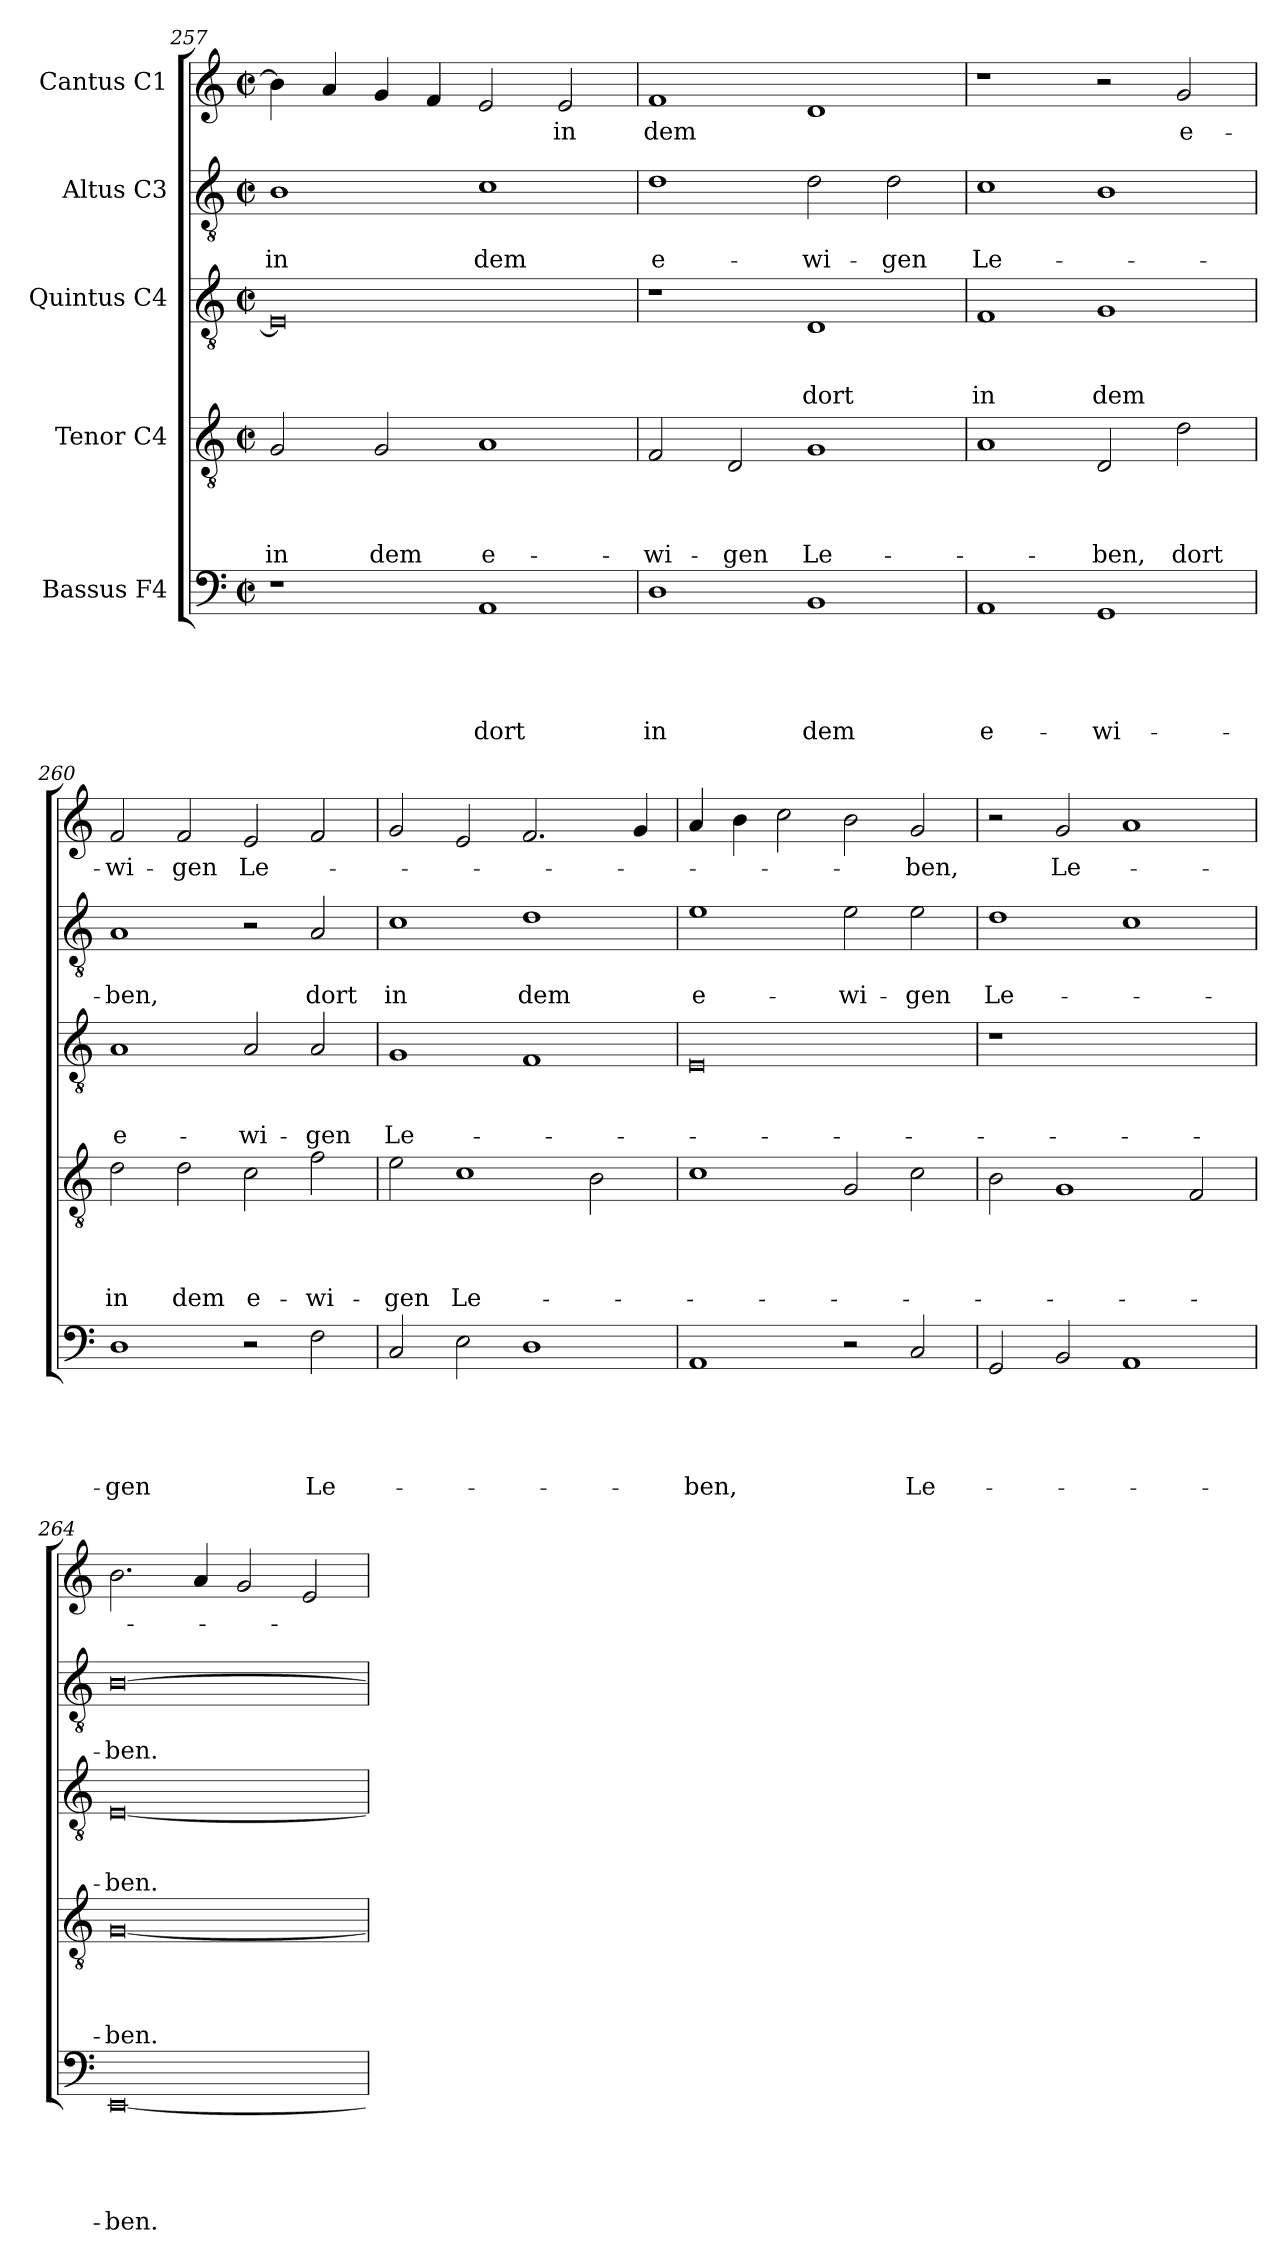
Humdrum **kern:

**kern	**text	**text	**text	**text	**text	**kern	**text	**text	**text	**text	**kern	**text	**text	**text	**kern	**text	**text	**kern	**text
*part5	*part5	*part5	*part5	*part5	*part5	*part4	*part4	*part4	*part4	*part4	*part3	*part3	*part3	*part3	*part2	*part2	*part2	*part1	*part1
*staff5	*staff5	*staff5	*staff5	*staff5	*staff5	*staff4	*staff4	*staff4	*staff4	*staff4	*staff3	*staff3	*staff3	*staff3	*staff2	*staff2	*staff2	*staff1	*staff1
*I"Bassus F4	*	*	*	*	*	*I"Tenor C4	*	*	*	*	*I"Quintus C4	*	*	*	*I"Altus C3	*	*	*I"Cantus C1	*
*clefF4	*	*	*	*	*	*clefGv2	*	*	*	*	*clefGv2	*	*	*	*clefGv2	*	*	*clefG2	*
*k[]	*	*	*	*	*	*k[]	*	*	*	*	*k[]	*	*	*	*k[]	*	*	*k[]	*
*C:	*	*	*	*	*	*C:	*	*	*	*	*C:	*	*	*	*C:	*	*	*C:	*
*M2/2	*	*	*	*	*	*M2/2	*	*	*	*	*M2/2	*	*	*	*M2/2	*	*	*M2/2	*
*met(c|)	*	*	*	*	*	*met(c|)	*	*	*	*	*met(c|)	*	*	*	*met(c|)	*	*	*met(c|)	*
=257	=257	=257	=257	=257	=257	=257	=257	=257	=257	=257	=257	=257	=257	=257	=257	=257	=257	=257	=257
1r	.	.	.	.	.	2G/	.	.	.	in	0E]	.	.	.	1B	.	in	4b\]	.
.	.	.	.	.	.	.	.	.	.	.	.	.	.	.	.	.	.	4a/	.
.	.	.	.	.	.	2G/	.	.	.	dem	.	.	.	.	.	.	.	4g/	.
.	.	.	.	.	.	.	.	.	.	.	.	.	.	.	.	.	.	4f/	.
1AA	.	.	.	.	dort	1A	.	.	.	e-	.	.	.	.	1c	.	dem	2e/	.
.	.	.	.	.	.	.	.	.	.	.	.	.	.	.	.	.	.	2e/	in
=258	=258	=258	=258	=258	=258	=258	=258	=258	=258	=258	=258	=258	=258	=258	=258	=258	=258	=258	=258
1D	.	.	.	.	in	2F/	.	.	.	-wi-	1r	.	.	.	1d	.	e-	1f	dem
.	.	.	.	.	.	2D/	.	.	.	-gen	.	.	.	.	.	.	.	.	.
1BB	.	.	.	.	dem	1G	.	.	.	Le-	1D	.	.	dort	2d\	.	-wi-	1d	.
.	.	.	.	.	.	.	.	.	.	.	.	.	.	.	2d\	.	-gen	.	.
=259	=259	=259	=259	=259	=259	=259	=259	=259	=259	=259	=259	=259	=259	=259	=259	=259	=259	=259	=259
1AA	.	.	.	.	e-	1A	.	.	.	.	1F	.	.	in	1c	.	Le-	1r	.
1GG	.	.	.	.	-wi-	2D/	.	.	.	-ben,	1G	.	.	dem	1B	.	.	2r	.
.	.	.	.	.	.	2d\	.	.	.	dort	.	.	.	.	.	.	.	2g/	e-
!!LO:LB:g=z
=260	=260	=260	=260	=260	=260	=260	=260	=260	=260	=260	=260	=260	=260	=260	=260	=260	=260	=260	=260
1D	.	.	.	.	-gen	2d\	.	.	.	in	1A	.	.	e-	1A	.	-ben,	2f/	-wi-
.	.	.	.	.	.	2d\	.	.	.	dem	.	.	.	.	.	.	.	2f/	-gen
2r	.	.	.	.	.	2c\	.	.	.	e-	2A/	.	.	-wi-	2r	.	.	2e/	Le-
2F\	.	.	.	.	Le-	2f\	.	.	.	-wi-	2A/	.	.	-gen	2A/	.	dort	2f/	.
=261	=261	=261	=261	=261	=261	=261	=261	=261	=261	=261	=261	=261	=261	=261	=261	=261	=261	=261	=261
2C/	.	.	.	.	.	2e\	.	.	.	-gen	1G	.	.	Le-	1c	.	in	2g/	.
2E\	.	.	.	.	.	1c	.	.	.	Le-	.	.	.	.	.	.	.	2e/	.
1D	.	.	.	.	.	.	.	.	.	.	1F	.	.	.	1d	.	dem	2.f/	.
.	.	.	.	.	.	2B\	.	.	.	.	.	.	.	.	.	.	.	.	.
.	.	.	.	.	.	.	.	.	.	.	.	.	.	.	.	.	.	4g/	.
=262	=262	=262	=262	=262	=262	=262	=262	=262	=262	=262	=262	=262	=262	=262	=262	=262	=262	=262	=262
1AA	.	.	.	.	-ben,	1c	.	.	.	.	0E	.	.	.	1e	.	e-	4a/	.
.	.	.	.	.	.	.	.	.	.	.	.	.	.	.	.	.	.	4b\	.
.	.	.	.	.	.	.	.	.	.	.	.	.	.	.	.	.	.	2cc\	.
2r	.	.	.	.	.	2G/	.	.	.	.	.	.	.	.	2e\	.	-wi-	2b\	.
2C/	.	.	.	.	Le-	2c\	.	.	.	.	.	.	.	.	2e\	.	-gen	2g/	-ben,
=263	=263	=263	=263	=263	=263	=263	=263	=263	=263	=263	=263	=263	=263	=263	=263	=263	=263	=263	=263
2GG/	.	.	.	.	.	2B\	.	.	.	.	1r	.	.	.	1d	.	Le-	2r	.
2BB/	.	.	.	.	.	1G	.	.	.	.	.	.	.	.	.	.	.	2g/	Le-
1AA	.	.	.	.	.	.	.	.	.	.	1ryy	.	.	.	1c	.	.	1a	.
.	.	.	.	.	.	2F/	.	.	.	.	.	.	.	.	.	.	.	.	.
=264	=264	=264	=264	=264	=264	=264	=264	=264	=264	=264	=264	=264	=264	=264	=264	=264	=264	=264	=264
[0EE	.	.	.	.	-ben.	[0G	.	.	.	-ben.	[0E	.	.	-ben.	[0B	.	-ben.	2.b\	.
.	.	.	.	.	.	.	.	.	.	.	.	.	.	.	.	.	.	4a/	.
.	.	.	.	.	.	.	.	.	.	.	.	.	.	.	.	.	.	2g/	.
.	.	.	.	.	.	.	.	.	.	.	.	.	.	.	.	.	.	2e/	.
=	=	=	=	=	=	=	=	=	=	=	=	=	=	=	=	=	=	=	=
*-	*-	*-	*-	*-	*-	*-	*-	*-	*-	*-	*-	*-	*-	*-	*-	*-	*-	*-	*-
